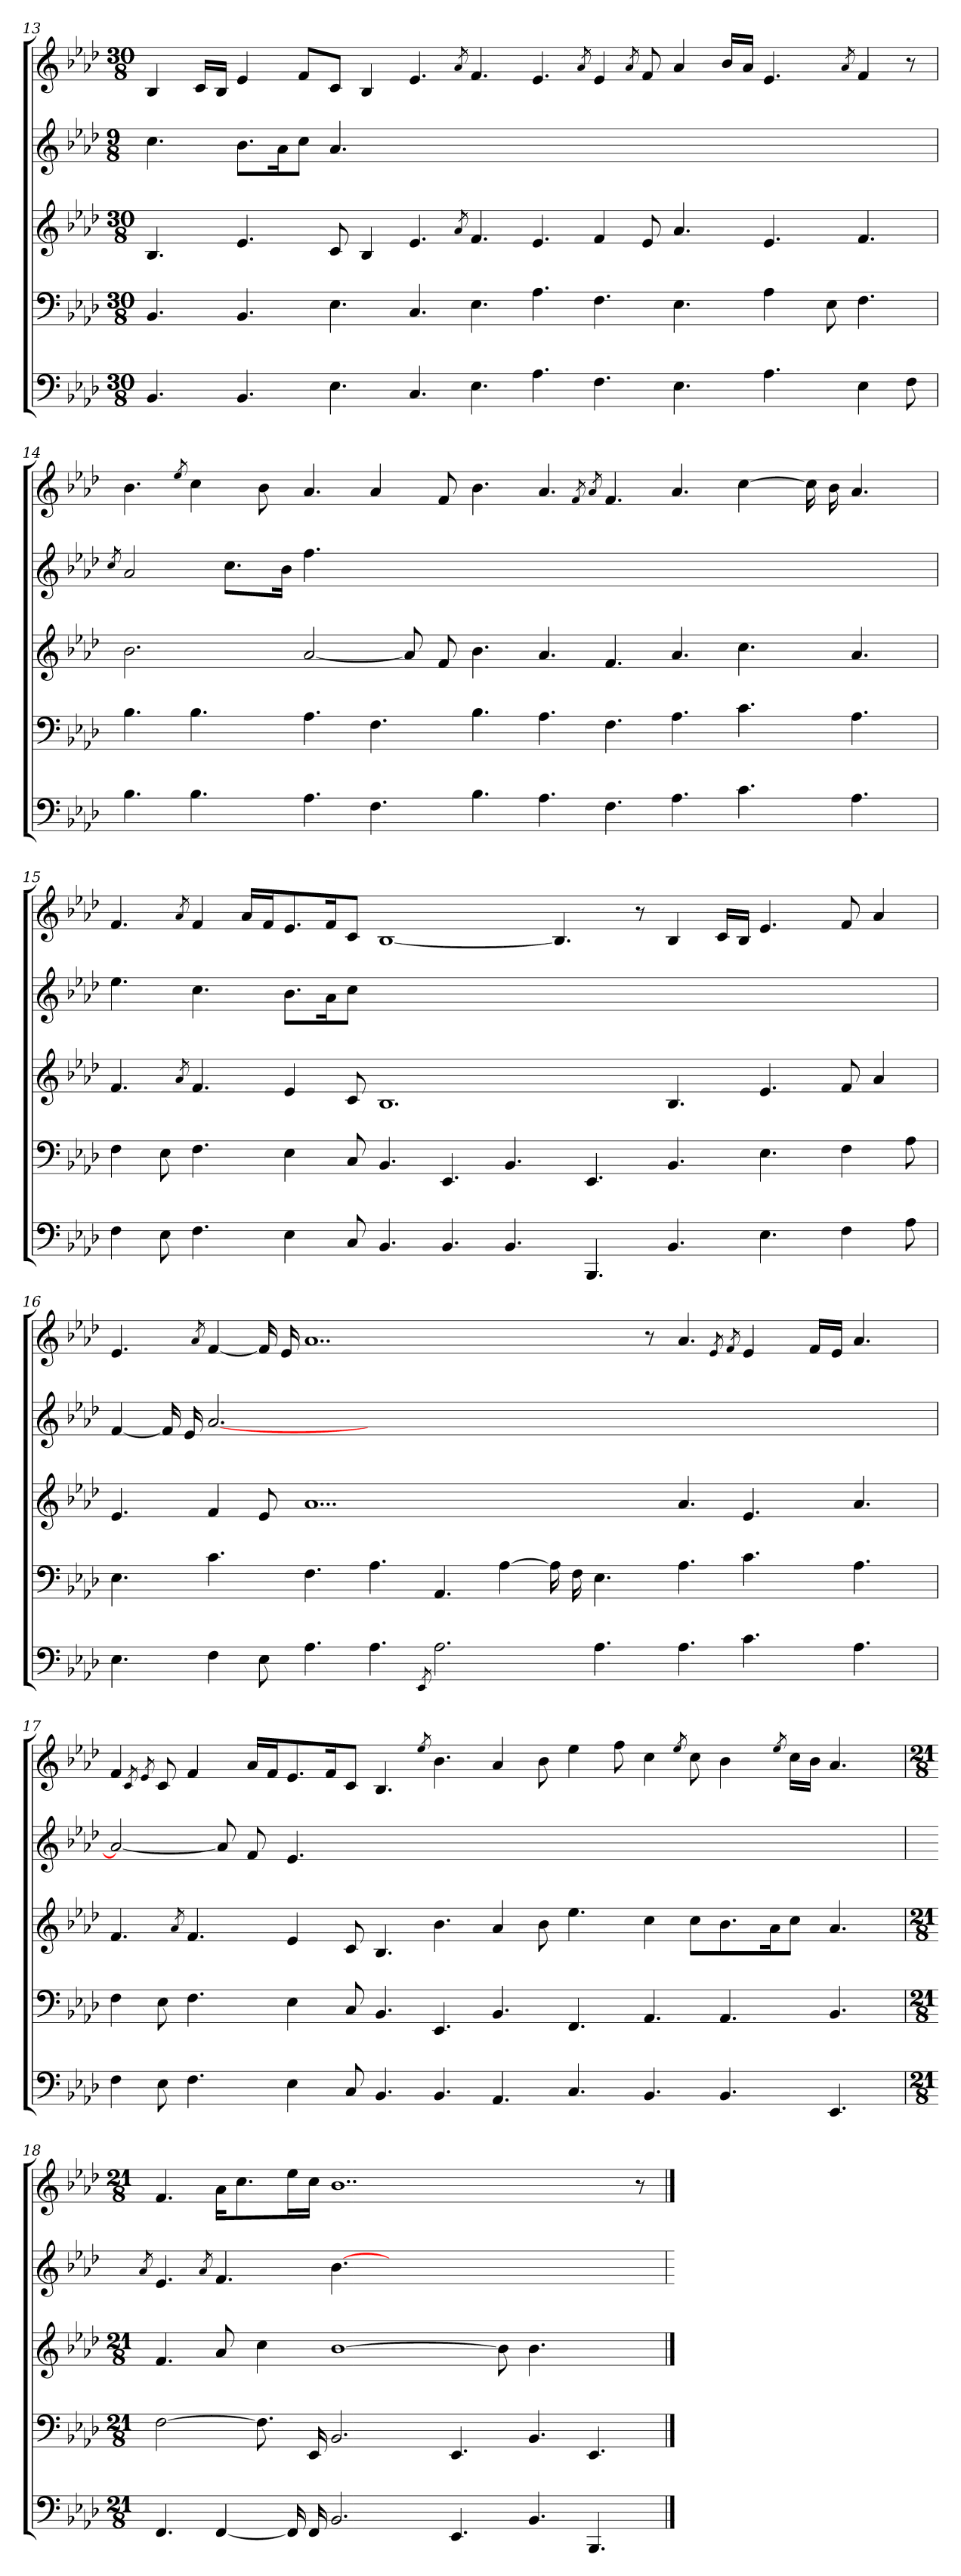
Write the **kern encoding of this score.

**kern	**kern	**kern	**kern	**kern
*part5	*part4	*part3	*part2	*part1
*staff5	*staff4	*staff3	*staff2	*staff1
*clefF4	*clefF4	*clefG2	*clefG2	*clefG2
*k[b-e-a-d-]	*k[b-e-a-d-]	*k[b-e-a-d-]	*k[b-e-a-d-]	*k[b-e-a-d-]
*M30/8	*M30/8	*M30/8	*M9/8	*M30/8
=13	=13	=13	=13	=13
4.BB-	4.BB-	4.B-	4.cc	4B-
.	.	.	.	16c/LL
.	.	.	.	16B-/JJ
4.BB-	4.BB-	4.e-	8.b-\L	4e-
.	.	.	16a-\K	.
.	.	.	8cc\J	8f/L
4.E-	4.E-	8c	4.a-	8c/J
.	.	4B-	.	4B-
4.C	4.C	4.e-	0ryy	4.e-
.	.	8qa-	.	8qa-
4.E-	4.E-	4.f	.	4.f
4.A-	4.A-	4.e-	.	4.e-
.	.	.	.	8qa-
4.F	4.F	4f	.	4e-
.	.	.	.	8qa-
.	.	8e-	.	8f
4.E-	4.E-	4.a-	.	4a-
.	.	.	.	16b-/LL
.	.	.	.	16a-/JJ
4.A-	4A-	4.e-	.	4.e-
.	.	.	2ryy	.
.	8E-	.	.	.
.	.	.	.	8qa-
4E-	4.F	4.f	.	4f
8F	.	.	8ryy	8r
=14	=14	=14	=14	=14
.	.	.	8qcc	.
4.B-	4.B-	2.b-	2a-	4.b-
.	.	.	.	8qee-
4.B-	4.B-	.	.	4cc
.	.	.	8.cc\L	.
.	.	.	.	8b-
.	.	.	16b-\Jk	.
4.A-	4.A-	[2a-	4.ff	4.a-
4.F	4.F	.	0ryy	4a-
.	.	8a-]	.	.
.	.	8f	.	8f
4.B-	4.B-	4.b-	.	4.b-
4.A-	4.A-	4.a-	.	4.a-
.	.	.	.	8qf
.	.	.	.	8qa-
4.F	4.F	4.f	.	4.f
4.A-	4.A-	4.a-	.	4.a-
4.c	4.c	4.cc	.	[4cc
.	.	.	2ryy	.
.	.	.	.	16cc]
.	.	.	.	16b-
4.A-	4.A-	4.a-	.	4.a-
.	.	.	8ryy	.
=15	=15	=15	=15	=15
4F	4F	4.f	4.ee-	4.f
8E-	8E-	.	.	.
.	.	8qa-	.	8qa-
4.F	4.F	4.f	4.cc	4f
.	.	.	.	16a-/LL
.	.	.	.	16f/J
4E-	4E-	4e-	8.b-\L	8.e-/
.	.	.	16a-\K	16f/K
8C	8C	8c	8cc\J	8c/J
4.BB-	4.BB-	1.B-	0ryy	[1B-
4.BB-	4.EE-	.	.	.
4.BB-	4.BB-	.	.	.
.	.	.	.	4.B-]
4.BBB-	4.EE-	.	.	.
.	.	.	.	8r
4.BB-	4.BB-	4.B-	.	4B-
.	.	.	.	16c/LL
.	.	.	.	16B-/JJ
4.E-	4.E-	4.e-	.	4.e-
.	.	.	2ryy	.
4F	4F	8f	.	8f
.	.	4a-	.	4a-
8A-	8A-	.	8ryy	.
=16	=16	=16	=16	=16
4.E-	4.E-	4.e-	[4f	4.e-
.	.	.	16f]	.
.	.	.	16e-	.
.	.	.	.	8qa-
4F	4.c	4f	[2.a-	[4f
8E-	.	8e-	.	16f]
.	.	.	.	16e-
4.A-	4.F	1...a-	.	1..a-
4.A-	4.A-	.	0ryy	.
8qEE-	.	.	.	.
2.A-	4.AA-	.	.	.
.	[4A-	.	.	.
.	16A-]	.	.	.
.	16F	.	.	.
4.A-	4.E-	.	.	.
.	.	.	.	8r
4.A-	4.A-	4.a-	.	4.a-
.	.	.	.	8qe-
.	.	.	.	8qf
4.c	4.c	4.e-	.	4e-
.	.	.	2ryy	.
.	.	.	.	16f/LL
.	.	.	.	16e-/JJ
4.A-	4.A-	4.a-	.	4.a-
.	.	.	8ryy	.
=17	=17	=17	=17	=17
4F	4F	4.f	2a-_	4f
.	.	.	.	8qc
.	.	.	.	8qe-
8E-	8E-	.	.	8c
.	.	8qa-	.	.
4.F	4.F	4.f	.	4f
.	.	.	8a-]	.
.	.	.	8f	16a-/LL
.	.	.	.	16f/J
4E-	4E-	4e-	4.e-	8.e-/
.	.	.	.	16f/K
8C	8C	8c	.	8c/J
4.BB-	4.BB-	4.B-	0ryy	4.B-
.	.	.	.	8qee-
4.BB-	4.EE-	4.b-	.	4.b-
4.AA-	4.BB-	4a-	.	4a-
.	.	8b-	.	8b-
4.C	4.FF	4.ee-	.	4ee-
.	.	.	.	8ff
4.BB-	4.AA-	4cc	.	4cc
.	.	.	.	8qee-
.	.	8cc\L	.	8cc
4.BB-	4.AA-	8.b-\	.	4b-
.	.	.	2ryy	.
.	.	16a-\K	.	.
.	.	.	.	8qee-
.	.	8cc\J	.	16cc\LL
.	.	.	.	16b-\JJ
4.EE-	4.BB-	4.a-	.	4.a-
.	.	.	8ryy	.
=18	=18	=18	=18	=18
*M21/8	*M21/8	*M21/8	*	*M21/8
.	.	.	8qa-	.
4.FF	[2F	4.f	4.e-	4.f
.	.	.	8qa-	.
[4FF	.	8a-	4.f	16a-\KL
.	.	.	.	8.cc\
.	8.F]	4cc	.	.
16FF]	.	.	.	16ee-\L
16FF	16EE-	.	.	16cc\JJ
2.BB-	2.BB-	[1b-	[4.b-	1..b-
.	.	.	1.ryy	.
4.EE-	4.EE-	.	.	.
.	.	8b-]	.	.
4.BB-	4.BB-	4.b-	.	.
4.BBB-	4.EE-	4.ryy	.	.
.	.	.	.	8r
==	==	==	=	==
*-	*-	*-	*-	*-
